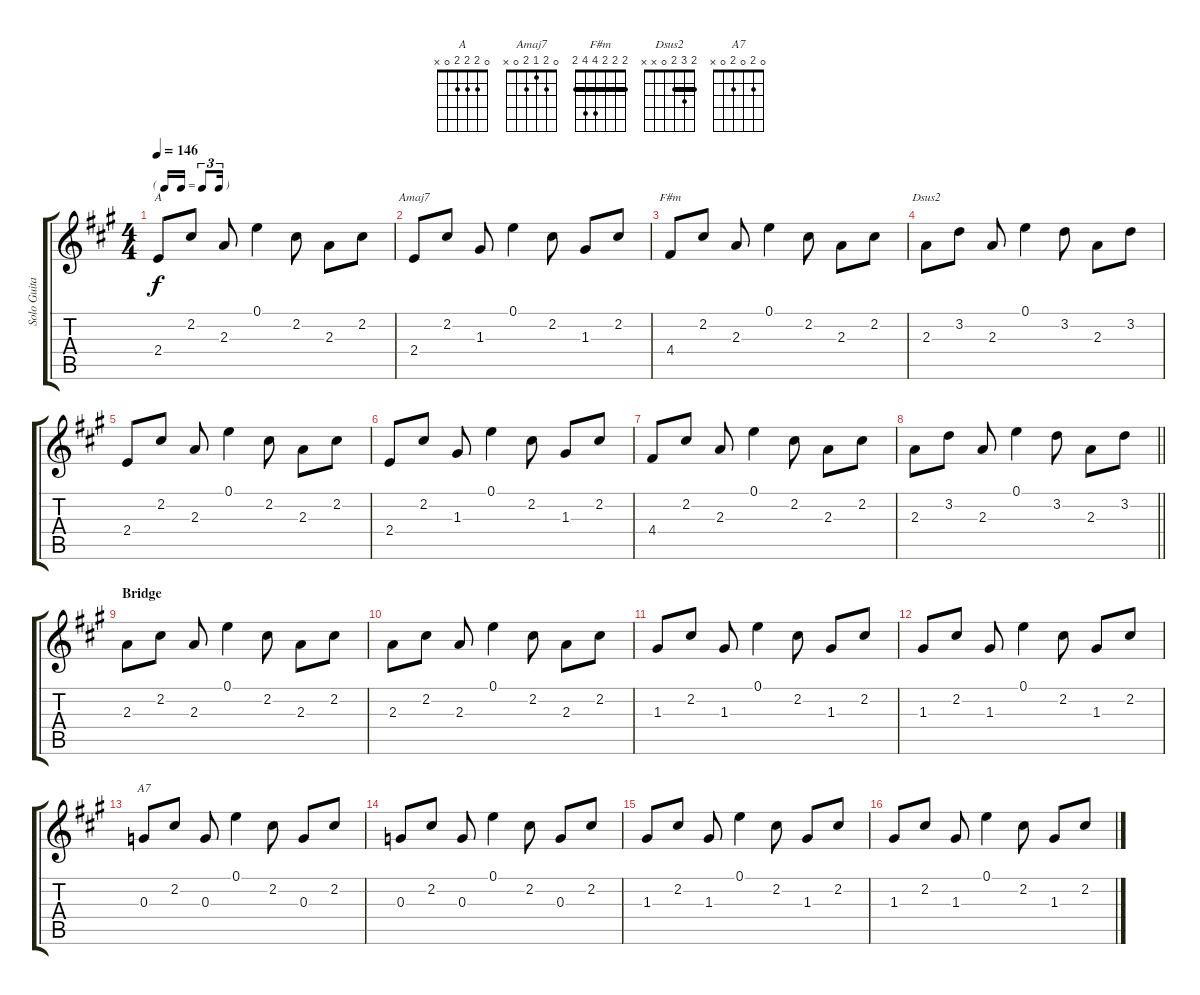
\track ("Solo Guitar" "Solo Guita") {instrument acousticguitarsteel}
\staff {score tabs}
\tuning (E4 B3 G3 D3 A2 E2) {hide}
\chord ("A" 0 2 2 2 0 x)
\chord ("Amaj7" 0 2 1 2 0 x)
\chord ("F#m" 2 2 2 4 4 2) {barre 2}
\chord ("Dsus2" 2 3 2 0 x x) {barre 2}
\chord ("A7" 0 2 0 2 0 x)
\ts (4 4)
\tf triplet16th
\tempo 146
\clef g2
\ks a
2.4.8{ch "A" dy f} 2.2.8 2.3.8 0.1.4 2.2.8 2.3.8 2.2.8 |
2.4.8{ch "Amaj7"} 2.2.8 1.3.8 0.1.4 2.2.8 1.3.8 2.2.8 |
4.4.8{ch "F#m"} 2.2.8 2.3.8 0.1.4 2.2.8 2.3.8 2.2.8 |
2.3.8{ch "Dsus2"} 3.2.8 2.3.8 0.1.4 3.2.8 2.3.8 3.2.8 |
2.4.8 2.2.8 2.3.8 0.1.4 2.2.8 2.3.8 2.2.8 |
2.4.8 2.2.8 1.3.8 0.1.4 2.2.8 1.3.8 2.2.8 |
4.4.8 2.2.8 2.3.8 0.1.4 2.2.8 2.3.8 2.2.8 |
\barLineRight lightlight
2.3.8 3.2.8 2.3.8 0.1.4 3.2.8 2.3.8 3.2.8 |
\section ("" "Bridge")
2.3.8 2.2.8 2.3.8 0.1.4 2.2.8 2.3.8 2.2.8 |
2.3.8 2.2.8 2.3.8 0.1.4 2.2.8 2.3.8 2.2.8 |
1.3.8 2.2.8 1.3.8 0.1.4 2.2.8 1.3.8 2.2.8 |
1.3.8 2.2.8 1.3.8 0.1.4 2.2.8 1.3.8 2.2.8 |
0.3.8{ch "A7"} 2.2.8 0.3.8 0.1.4 2.2.8 0.3.8 2.2.8 |
0.3.8 2.2.8 0.3.8 0.1.4 2.2.8 0.3.8 2.2.8 |
1.3.8 2.2.8 1.3.8 0.1.4 2.2.8 1.3.8 2.2.8 |
1.3.8 2.2.8 1.3.8 0.1.4 2.2.8 1.3.8 2.2.8
